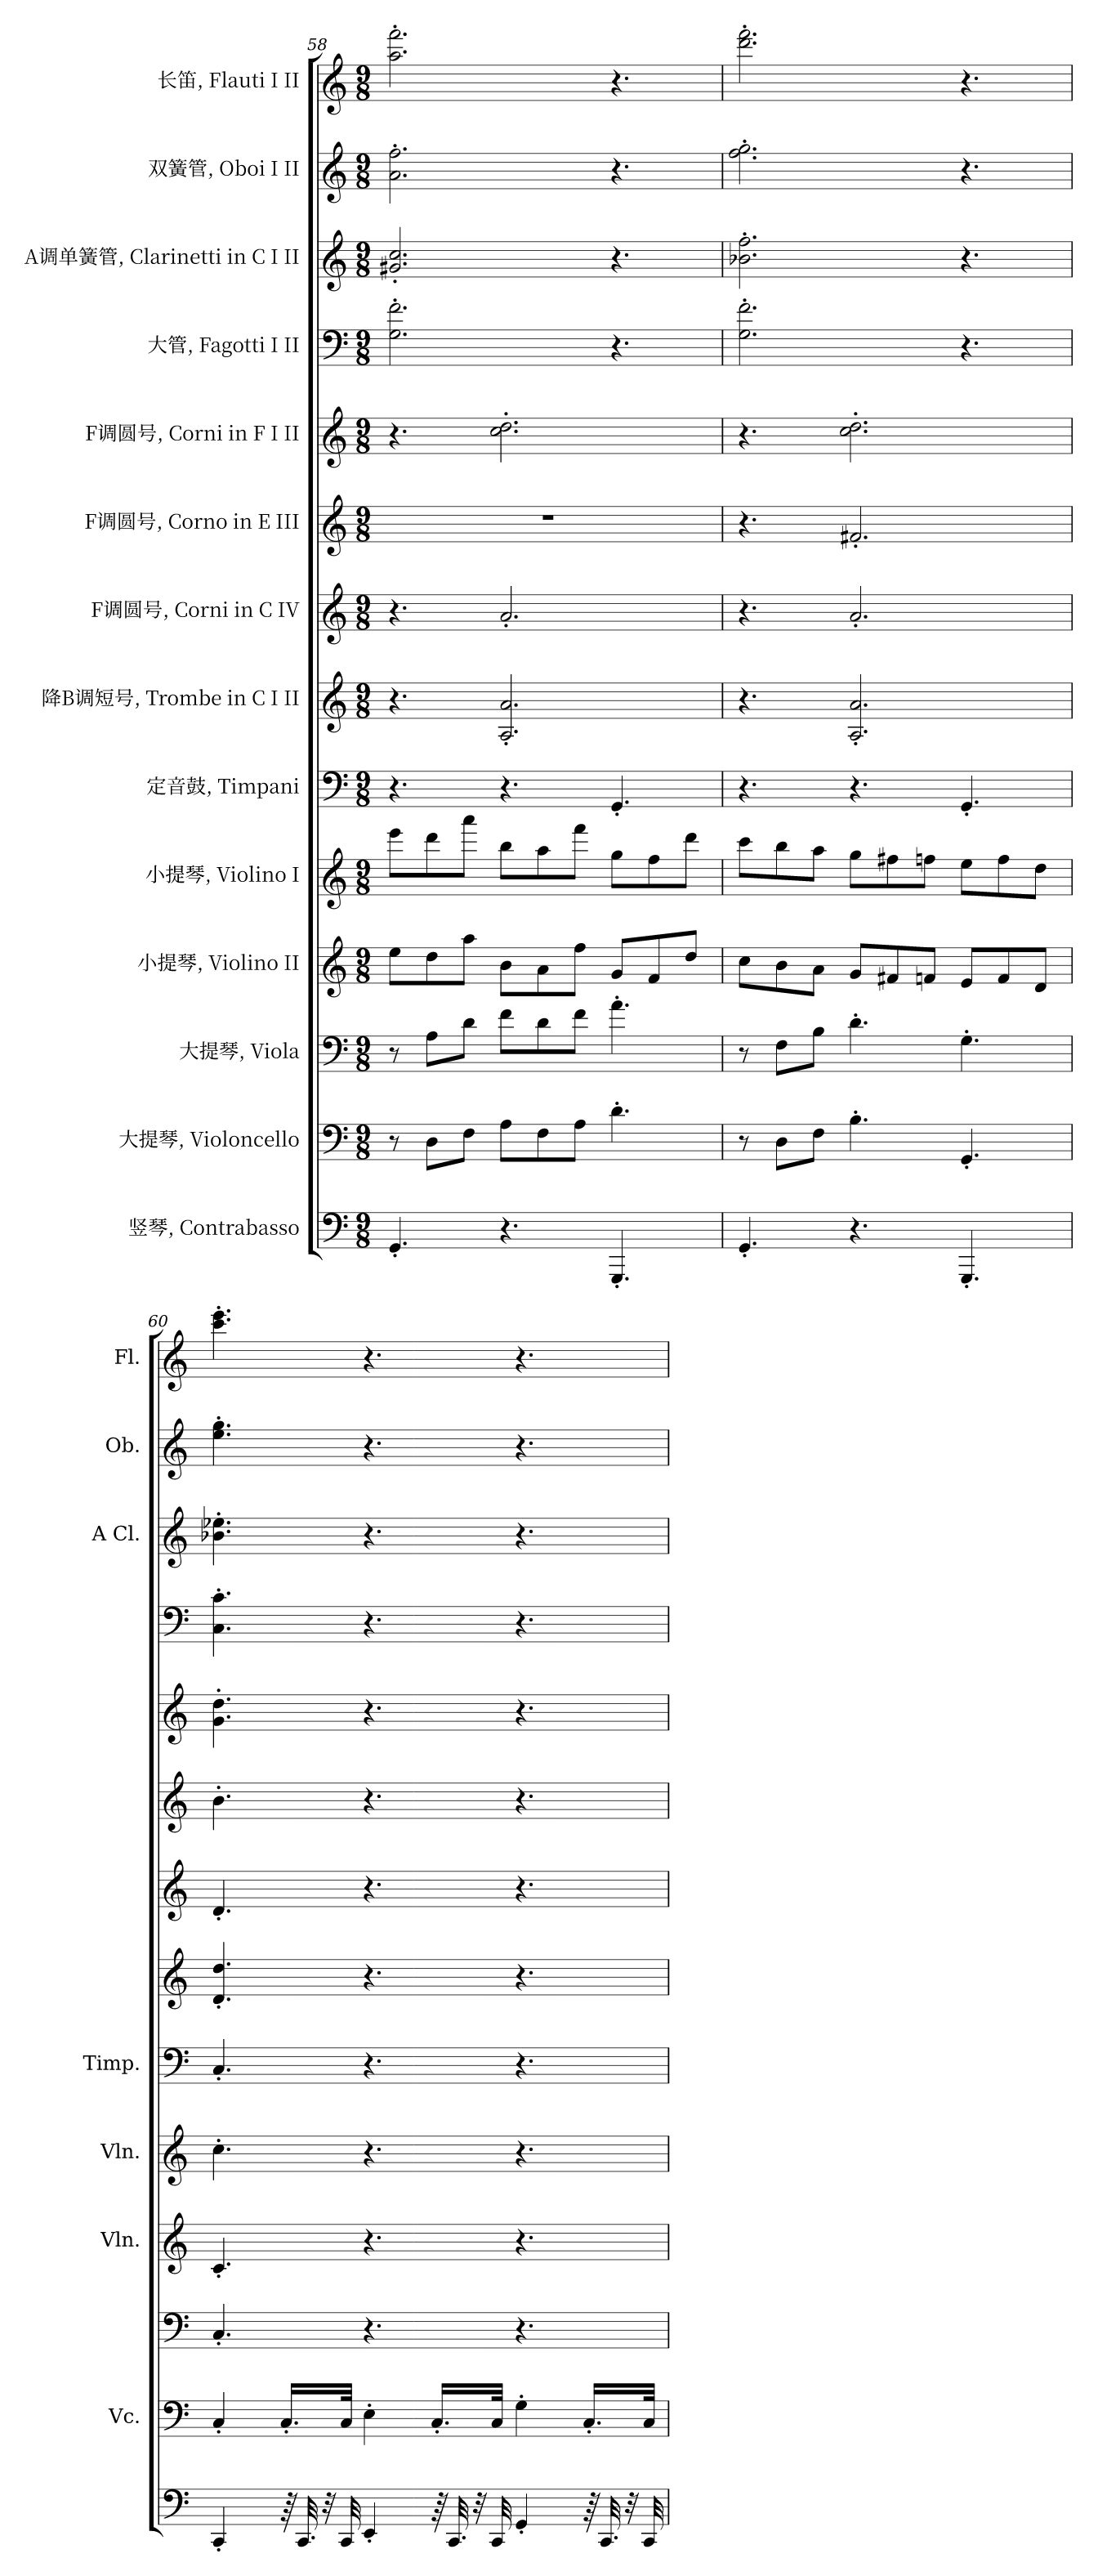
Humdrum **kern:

**kern	**kern	**kern	**kern	**kern	**kern	**kern	**kern	**kern	**kern	**kern	**kern	**kern	**kern
*part14	*part13	*part12	*part11	*part10	*part9	*part8	*part7	*part6	*part5	*part4	*part3	*part2	*part1
*staff14	*staff13	*staff12	*staff11	*staff10	*staff9	*staff8	*staff7	*staff6	*staff5	*staff4	*staff3	*staff2	*staff1
*I"竖琴, Contrabasso	*I"大提琴, Violoncello	*I"大提琴, Viola	*I"小提琴, Violino II	*I"小提琴, Violino I	*I"定音鼓, Timpani	*I"降B调短号, Trombe in C I II	*I"F调圆号, Corni in C IV	*I"F调圆号, Corno in E III	*I"F调圆号, Corni in F I II	*I"大管, Fagotti I II	*I"A调单簧管, Clarinetti in C I II	*I"双簧管, Oboi I II	*I"长笛, Flauti I II
*	*I'Vc.	*	*I'Vln.	*I'Vln.	*I'Timp.	*	*	*	*	*	*I'A Cl.	*I'Ob.	*I'Fl.
!!LO:PB:g=z
*clefF4	*clefF4	*clefF4	*clefG2	*clefG2	*clefF4	*clefG2	*clefG2	*clefG2	*clefG2	*clefF4	*clefG2	*clefG2	*clefG2
*	*	*	*	*	*	*ITrd1c2	*ITrd4c7	*ITrd4c7	*ITrd4c7	*	*ITrd2c3	*	*
*k[]	*k[]	*k[]	*k[]	*k[]	*k[]	*k[b-e-]	*k[b-]	*k[b-]	*k[b-]	*k[]	*k[f#c#g#]	*k[]	*k[]
*M9/8	*M9/8	*M9/8	*M9/8	*M9/8	*M9/8	*M9/8	*M9/8	*M9/8	*M9/8	*M9/8	*M9/8	*M9/8	*M9/8
*MM61	*MM61	*MM61	*MM61	*MM61	*MM61	*MM61	*MM61	*MM61	*MM61	*MM61	*MM61	*MM61	*MM61
=58	=58	=58	=58	=58	=58	=58	=58	=58	=58	=58	=58	=58	=58
4.GG'/	8r	8r	8ee\L	8eee\L	4.r	4.r	4.r	8%9r	4.r	2.G\' 2.f\'	2.e#X/' 2.a/'	2.a\' 2.ff\'	2.aa\' 2.fff\'
.	8D\L	8A\L	8dd\	8ddd\	.	.	.	.	.	.	.	.	.
.	8F\J	8d\J	8aa\J	8aaa\J	.	.	.	.	.	.	.	.	.
4.r	8A\L	8f\L	8b\L	8bb\L	4.r	2.G/' 2.g/'	2.d'/	.	2.f\' 2.g\'	.	.	.	.
.	8F\	8d\	8a\	8aa\	.	.	.	.	.	.	.	.	.
.	8A\J	8f\J	8ff\J	8fff\J	.	.	.	.	.	.	.	.	.
*	*	*	*	*	*	*	*	*	*	*	*	*	*MM57
4.GGG'/	4.d'\	4.a'\	8g/L	8gg\L	4.GG'/	.	.	.	.	4.r	4.r	4.r	4.r
.	.	.	8f/	8ff\	.	.	.	.	.	.	.	.	.
.	.	.	8dd/J	8ddd\J	.	.	.	.	.	.	.	.	.
=59	=59	=59	=59	=59	=59	=59	=59	=59	=59	=59	=59	=59	=59
*	*	*	*	*	*	*	*	*	*	*	*	*	*MM55
4.GG'/	8r	8r	8cc\L	8ccc\L	4.r	4.r	4.r	4.r	4.r	2.G\' 2.f\'	2.gn\' 2.dd\'	2.ff\' 2.gg\'	2.ddd\' 2.fff\'
.	8D\L	8F\L	8b\	8bb\	.	.	.	.	.	.	.	.	.
.	8F\J	8B\J	8a\J	8aa\J	.	.	.	.	.	.	.	.	.
4.r	4.B'\	4.d'\	8g/L	8gg\L	4.r	2.G/' 2.g/'	2.d'/	2.Bn'/	2.f\' 2.g\'	.	.	.	.
.	.	.	8f#X/	8ff#X\	.	.	.	.	.	.	.	.	.
.	.	.	8fn/J	8ffn\J	.	.	.	.	.	.	.	.	.
*	*	*	*	*	*	*	*	*	*	*	*	*	*MM50
4.GGG'/	4.GG'/	4.G'\	8e/L	8ee\L	4.GG'/	.	.	.	.	4.r	4.r	4.r	4.r
.	.	.	8f/	8ff\	.	.	.	.	.	.	.	.	.
.	.	.	8d/J	8dd\J	.	.	.	.	.	.	.	.	.
=60	=60	=60	=60	=60	=60	=60	=60	=60	=60	=60	=60	=60	=60
*	*	*	*	*	*	*	*	*	*	*	*	*	*MM45
4CC'/	4C'/	4.C'/	4.c'/	4.cc'\	4.C'/	4.c/' 4.cc/'	4.G'/	4.e'\	4.c\' 4.g\'	4.C\' 4.c\'	4.gn\' 4.ccn\'	4.ee\' 4.gg\'	4.ccc\' 4.eee\'
64r	16.C'/LL	.	.	.	.	.	.	.	.	.	.	.	.
32.CC/	.	.	.	.	.	.	.	.	.	.	.	.	.
32r	.	.	.	.	.	.	.	.	.	.	.	.	.
32CC/	32C/JJk	.	.	.	.	.	.	.	.	.	.	.	.
*	*	*	*	*	*	*	*	*	*	*	*	*	*MM52
4EE'/	4E'\	4.r	4.r	4.r	4.r	4.r	4.r	4.r	4.r	4.r	4.r	4.r	4.r
64r	16.C'/LL	.	.	.	.	.	.	.	.	.	.	.	.
32.CC/	.	.	.	.	.	.	.	.	.	.	.	.	.
32r	.	.	.	.	.	.	.	.	.	.	.	.	.
32CC/	32C/JJk	.	.	.	.	.	.	.	.	.	.	.	.
*	*	*	*	*	*	*	*	*	*	*	*	*	*MM58
4GG'/	4G'\	4.r	4.r	4.r	4.r	4.r	4.r	4.r	4.r	4.r	4.r	4.r	4.r
64r	16.C'/LL	.	.	.	.	.	.	.	.	.	.	.	.
32.CC/	.	.	.	.	.	.	.	.	.	.	.	.	.
32r	.	.	.	.	.	.	.	.	.	.	.	.	.
32CC/	32C/JJk	.	.	.	.	.	.	.	.	.	.	.	.
=	=	=	=	=	=	=	=	=	=	=	=	=	=
*-	*-	*-	*-	*-	*-	*-	*-	*-	*-	*-	*-	*-	*-
